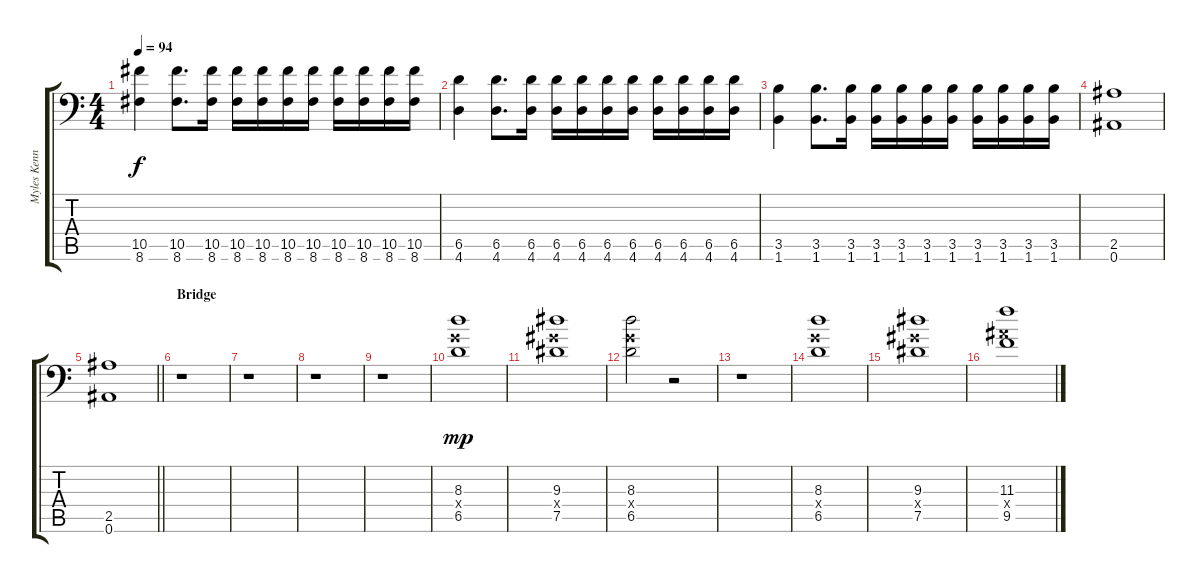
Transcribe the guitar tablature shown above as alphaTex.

\track ("Myles Kennedy" "Myles Kenn") {instrument distortionguitar}
\staff {score tabs}
\tuning (Eb4 Bb3 Gb3 Db3 Ab2 Bb1) {hide}
\ts (4 4)
\tempo 94
\clef f4
\ks c
(10.5 8.6).4{dy f} (10.5 8.6).8{d} (10.5 8.6).16 (10.5 8.6).16 (10.5 8.6).16 (10.5 8.6).16 (10.5 8.6).16 (10.5 8.6).16 (10.5 8.6).16 (10.5 8.6).16 (10.5 8.6).16 |
(6.5 4.6).4 (6.5 4.6).8{d} (6.5 4.6).16 (6.5 4.6).16 (6.5 4.6).16 (6.5 4.6).16 (6.5 4.6).16 (6.5 4.6).16 (6.5 4.6).16 (6.5 4.6).16 (6.5 4.6).16 |
(3.5 1.6).4 (3.5 1.6).8{d} (3.5 1.6).16 (3.5 1.6).16 (3.5 1.6).16 (3.5 1.6).16 (3.5 1.6).16 (3.5 1.6).16 (3.5 1.6).16 (3.5 1.6).16 (3.5 1.6).16 |
(2.5 0.6).1 |
\barLineRight lightlight
(2.5 0.6).1 |
\section ("" "Bridge")
r.1 |
r.1 |
r.1 |
r.1 |
(8.3 6.4{x} 6.5).1{dy mp} |
(9.3 7.4{x} 7.5).1 |
(8.3 6.4{x} 6.5).2 r.2 |
r.1 |
(8.3 6.4{x} 6.5).1 |
(9.3 7.4{x} 7.5).1 |
(11.3 9.4{x} 9.5).1
